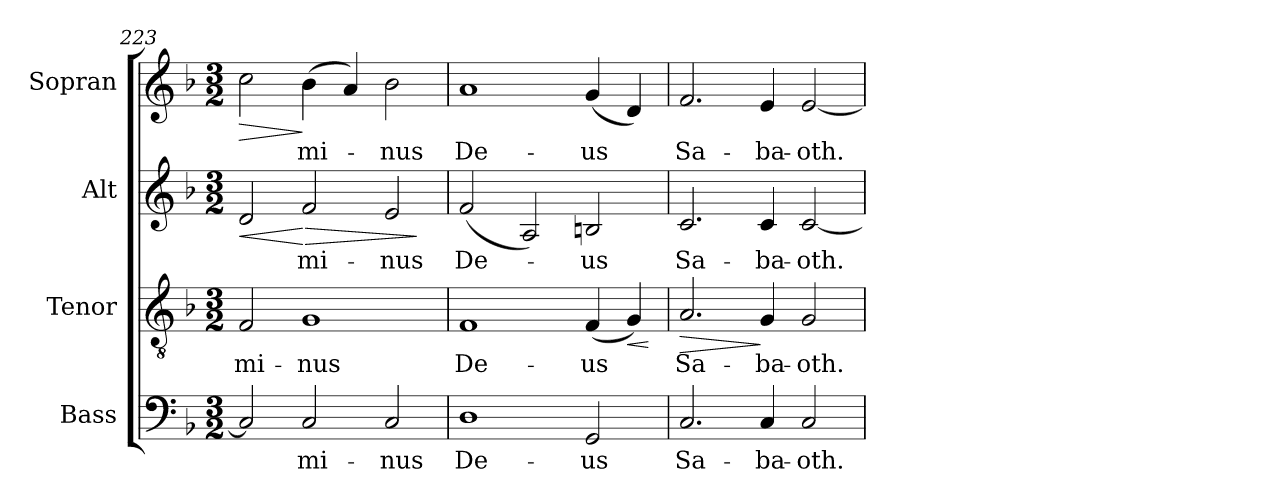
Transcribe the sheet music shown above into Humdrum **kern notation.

**kern	**text	**kern	**text	**dynam	**kern	**text	**dynam	**kern	**text	**dynam
*part4	*part4	*part3	*part3	*part3	*part2	*part2	*part2	*part1	*part1	*part1
*staff4	*staff4	*staff3	*staff3	*staff3	*staff2	*staff2	*staff2	*staff1	*staff1	*staff1
*I"Bass	*	*I"Tenor	*	*	*I"Alt	*	*	*I"Sopran	*	*
*I'B.	*	*I'T.	*	*	*I'A.	*	*	*I'S.	*	*
*clefF4	*	*clefGv2	*	*	*clefG2	*	*	*clefG2	*	*
*k[b-]	*	*k[b-]	*	*	*k[b-]	*	*	*k[b-]	*	*
*F:	*	*F:	*	*	*F:	*	*	*F:	*	*
*M3/2	*	*M3/2	*	*	*M3/2	*	*	*M3/2	*	*
=223	=223	=223	=223	=223	=223	=223	=223	=223	=223	=223
!	!	!	!LO:LY:b	!	!	!	!LO:HP:b	!	!	!LO:HP:b
2C/]	.	2F/	-mi-	.	2d/	.	<	2cc\	.	>
!	!LO:LY:b	!	!LO:LY:b	!	!	!LO:LY:b	!LO:HP:n=1:b	!	!LO:LY:b	!
2C/	-mi-	1G	-nus	.	2f/	-mi-	[ >	(>4b-\	-mi-	]
.	.	.	.	.	.	.	.	4a/)	.	.
!	!LO:LY:b	!	!	!	!	!LO:LY:b	!	!	!LO:LY:b	!
2C/	-nus	.	.	.	2e/	-nus	.	2b-\	-nus	.
.	.	.	.	.	.	.	]	.	.	.
=224	=224	=224	=224	=224	=224	=224	=224	=224	=224	=224
!	!LO:LY:b	!	!LO:LY:b	!	!	!LO:LY:b	!	!	!LO:LY:b	!
1D	De-	1F	De-	.	(<2f/	De-	.	1a	De-	.
.	.	.	.	.	2A/)	.	.	.	.	.
!	!LO:LY:b	!	!LO:LY:b	!	!	!LO:LY:b	!	!	!LO:LY:b	!
2GG/	-us	(<4F/	-us	.	2Bn/	-us	.	(<4g/	-us	.
!	!	!	!	!LO:HP:b	!	!	!	!	!	!
.	.	4G/)	.	<	.	.	.	4d/)	.	.
.	.	.	.	[	.	.	.	.	.	.
=225	=225	=225	=225	=225	=225	=225	=225	=225	=225	=225
!	!LO:LY:b	!	!LO:LY:b	!LO:HP:b	!	!LO:LY:b	!	!	!LO:LY:b	!
2.C/	Sa-	2.A/	Sa-	>	2.c/	Sa-	.	2.f/	Sa-	.
!	!LO:LY:b	!	!LO:LY:b	!	!	!LO:LY:b	!	!	!LO:LY:b	!
4C/	-ba-	4G/	-ba-	]	4c/	-ba-	.	4e/	-ba-	.
!	!LO:LY:b	!	!LO:LY:b	!	!	!LO:LY:b	!	!	!LO:LY:b	!
2C/	-oth.	2G/	-oth.	.	[2c/	-oth.	.	[2e/	-oth.	.
=	=	=	=	=	=	=	=	=	=	=
*-	*-	*-	*-	*-	*-	*-	*-	*-	*-	*-
